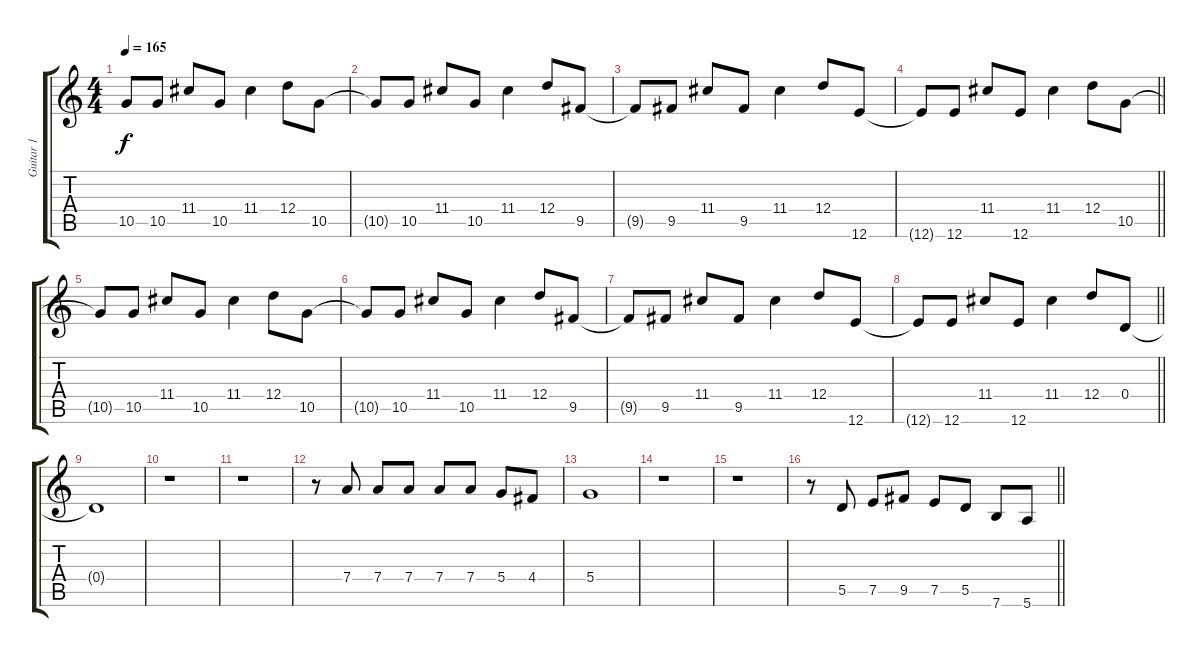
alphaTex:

\track ("Guitar 1" "Guitar 1") {instrument overdrivenguitar}
\staff {score tabs}
\tuning (E4 B3 G3 D3 A2 E2) {hide}
\ts (4 4)
\tempo 165
\clef g2
\ks c
10.5.8{dy f} 10.5.8 11.4.8 10.5.8 11.4.4 12.4.8 10.5.8 |
10.5{t}.8 10.5.8 11.4.8 10.5.8 11.4.4 12.4.8 9.5.8 |
9.5{t}.8 9.5.8 11.4.8 9.5.8 11.4.4 12.4.8 12.6.8 |
\barLineRight lightlight
12.6{t}.8 12.6.8 11.4.8 12.6.8 11.4.4 12.4.8 10.5.8 |
10.5{t}.8 10.5.8 11.4.8 10.5.8 11.4.4 12.4.8 10.5.8 |
10.5{t}.8 10.5.8 11.4.8 10.5.8 11.4.4 12.4.8 9.5.8 |
9.5{t}.8 9.5.8 11.4.8 9.5.8 11.4.4 12.4.8 12.6.8 |
\barLineRight lightlight
12.6{t}.8 12.6.8 11.4.8 12.6.8 11.4.4 12.4.8 0.4.8 |
0.4{t}.1 |
r.1 |
r.1 |
r.8 7.4.8 7.4.8 7.4.8 7.4.8 7.4.8 5.4.8 4.4.8 |
5.4.1 |
r.1 |
r.1 |
\barLineRight lightlight
r.8 5.5.8 7.5.8 9.5.8 7.5.8 5.5.8 7.6.8 5.6.8
